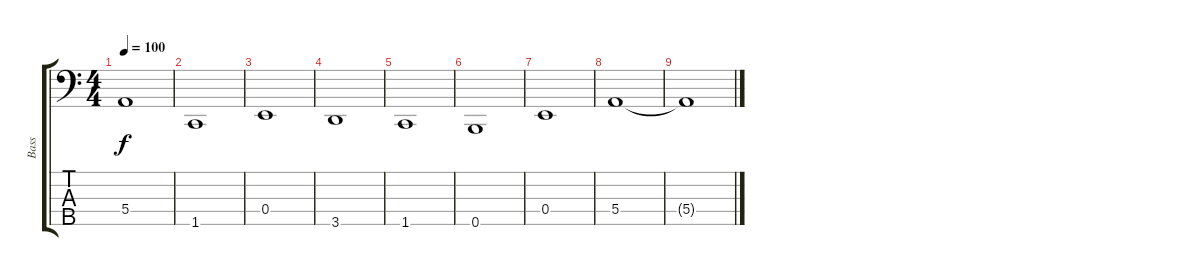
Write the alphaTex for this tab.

\track ("Bass" "Bass") {instrument electricbassfinger}
\staff {score tabs}
\tuning (G2 D2 A1 E1 B0) {hide}
\ts (4 4)
\tempo 100
\clef f4
\ks c
5.4.1{dy f} |
1.5.1 |
0.4.1 |
3.5.1 |
1.5.1 |
0.5.1 |
0.4.1 |
5.4.1 |
5.4{t}.1
